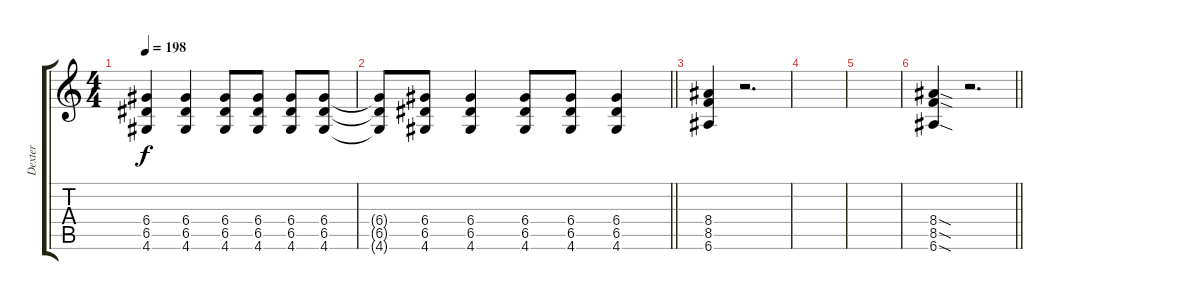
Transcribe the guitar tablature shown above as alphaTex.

\track ("Dexter" "Dexter") {instrument overdrivenguitar}
\staff {score tabs}
\tuning (E4 B3 G3 D3 A2 E2) {hide}
\ts (4 4)
\tempo 198
\clef g2
\ks c
(6.4 6.5 4.6).4{dy f} (6.4 6.5 4.6).4 (6.4 6.5 4.6).8 (6.4 6.5 4.6).8 (6.4 6.5 4.6).8 (6.4 6.5 4.6).8 |
\barLineRight lightlight
(6.4{t} 6.5{t} 4.6{t}).8 (6.4 6.5 4.6).8 (6.4 6.5 4.6).4 (6.4 6.5 4.6).8 (6.4 6.5 4.6).8 (6.4 6.5 4.6).4 |
(8.4 8.5 6.6).4 r.2{d} |
|
|
\barLineRight lightlight
(8.4{sod} 8.5{sod} 6.6{sod}).4 r.2{d}
